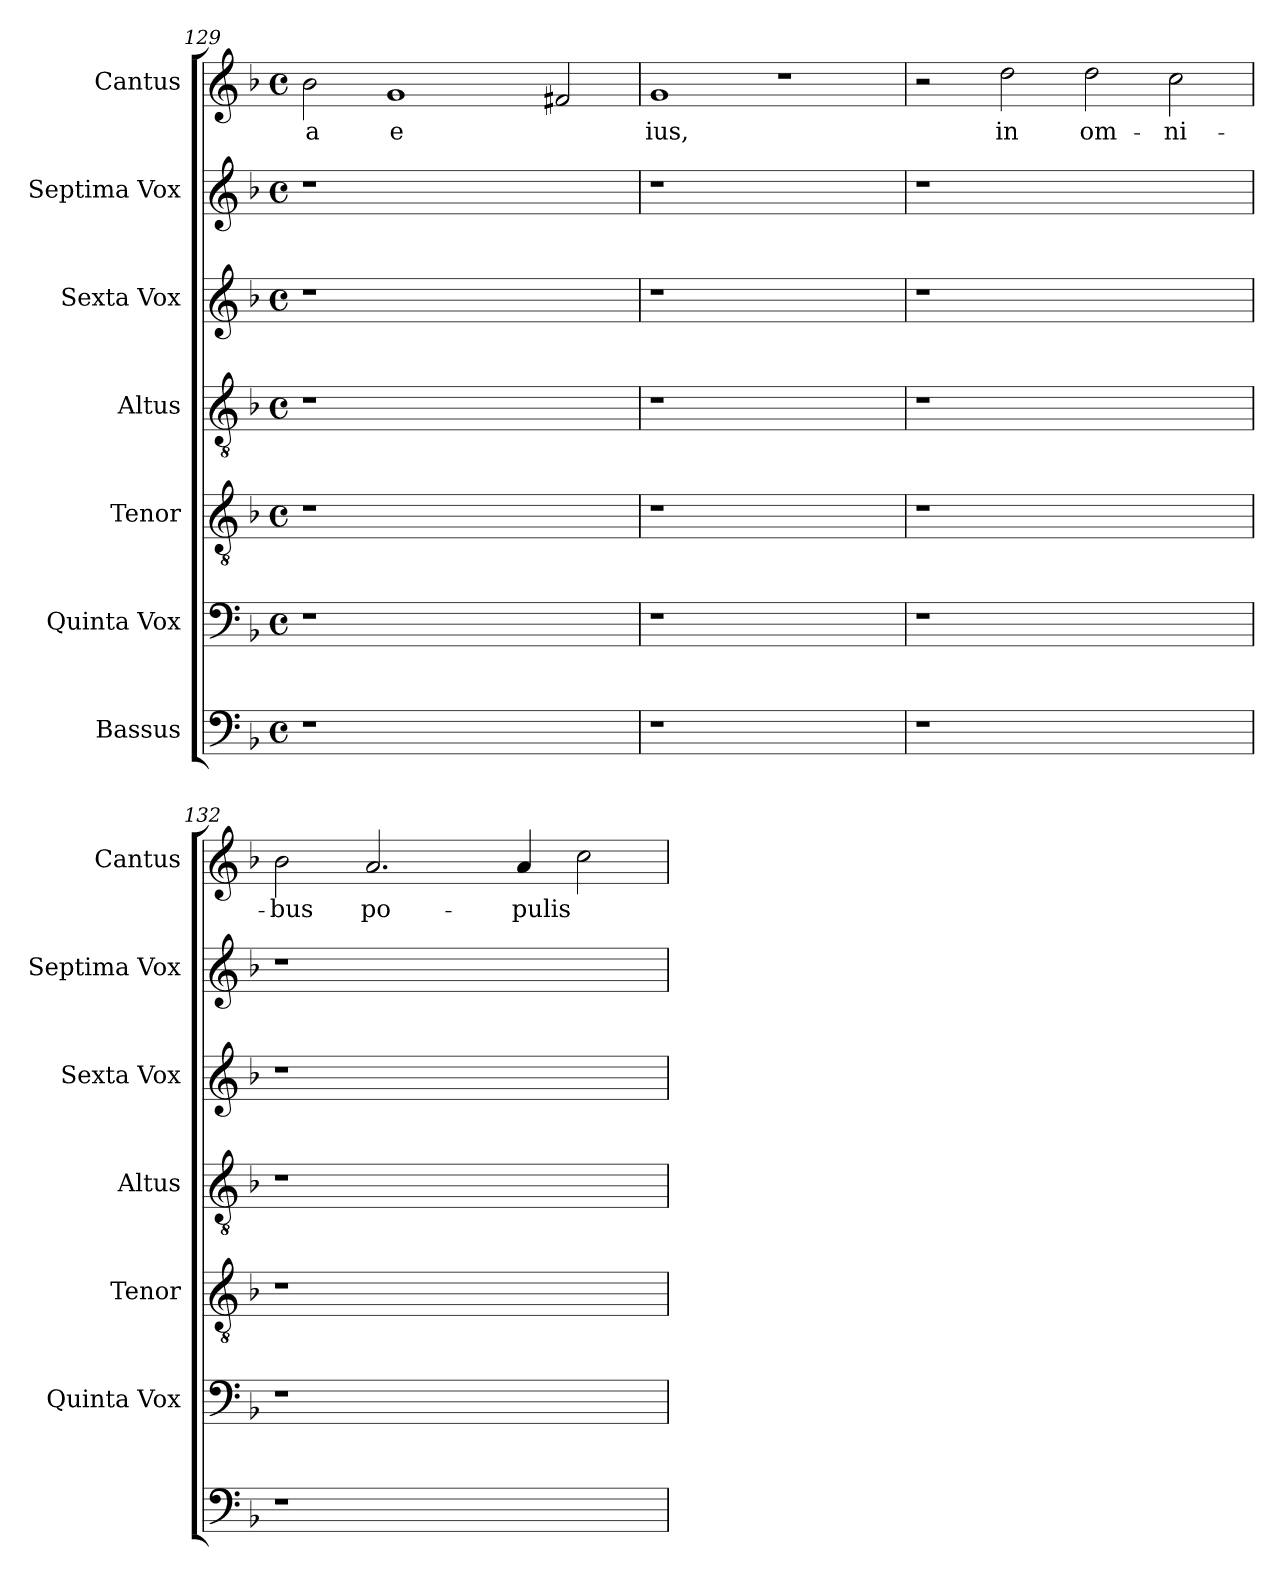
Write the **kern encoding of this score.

**kern	**kern	**kern	**kern	**kern	**kern	**kern	**text
*part7	*part6	*part5	*part4	*part3	*part2	*part1	*part1
*staff7	*staff6	*staff5	*staff4	*staff3	*staff2	*staff1	*staff1
*I"Bassus	*I"Quinta Vox	*I"Tenor	*I"Altus	*I"Sexta Vox	*I"Septima Vox	*I"Cantus	*
*	*I'Quinta Vox	*I'Tenor	*I'Altus	*I'Sexta Vox	*I'Septima Vox	*I'Cantus	*
*clefF4	*clefF4	*clefGv2	*clefGv2	*clefG2	*clefG2	*clefG2	*
*k[b-]	*k[b-]	*k[b-]	*k[b-]	*k[b-]	*k[b-]	*k[b-]	*
*F:	*F:	*F:	*F:	*F:	*F:	*F:	*
*M4/4	*M4/4	*M4/4	*M4/4	*M4/4	*M4/4	*M4/4	*
*met(c)	*met(c)	*met(c)	*met(c)	*met(c)	*met(c)	*met(c)	*
=129	=129	=129	=129	=129	=129	=129	=129
!	!	!	!	!	!	!	!LO:LY:b
1r	1r	1r	1r	1r	1r	2b-\	a
!	!	!	!	!	!	!	!LO:LY:b:rj
.	.	.	.	.	.	1g	e
1ryy	1ryy	1ryy	1ryy	1ryy	1ryy	.	.
.	.	.	.	.	.	2f#/	.
!!LO:LB:g=z
=130	=130	=130	=130	=130	=130	=130	=130
!	!	!	!	!	!	!	!LO:LY:b
1r	1r	1r	1r	1r	1r	1g	ius,
1ryy	1ryy	1ryy	1ryy	1ryy	1ryy	1r	.
=131	=131	=131	=131	=131	=131	=131	=131
1r	1r	1r	1r	1r	1r	2r	.
!	!	!	!	!	!	!	!LO:LY:b
.	.	.	.	.	.	2dd\	in
!	!	!	!	!	!	!	!LO:LY:b
1ryy	1ryy	1ryy	1ryy	1ryy	1ryy	2dd\	om-
!	!	!	!	!	!	!	!LO:LY:b
.	.	.	.	.	.	2cc\	-ni-
=132	=132	=132	=132	=132	=132	=132	=132
!	!	!	!	!	!	!	!LO:LY:b
1r	1r	1r	1r	1r	1r	2b-\	-bus
!	!	!	!	!	!	!	!LO:LY:b
.	.	.	.	.	.	2.a/	po-
1ryy	1ryy	1ryy	1ryy	1ryy	1ryy	.	.
!	!	!	!	!	!	!	!LO:LY:b
.	.	.	.	.	.	4a/	-pulis
.	.	.	.	.	.	2cc\	.
=	=	=	=	=	=	=	=
*-	*-	*-	*-	*-	*-	*-	*-
